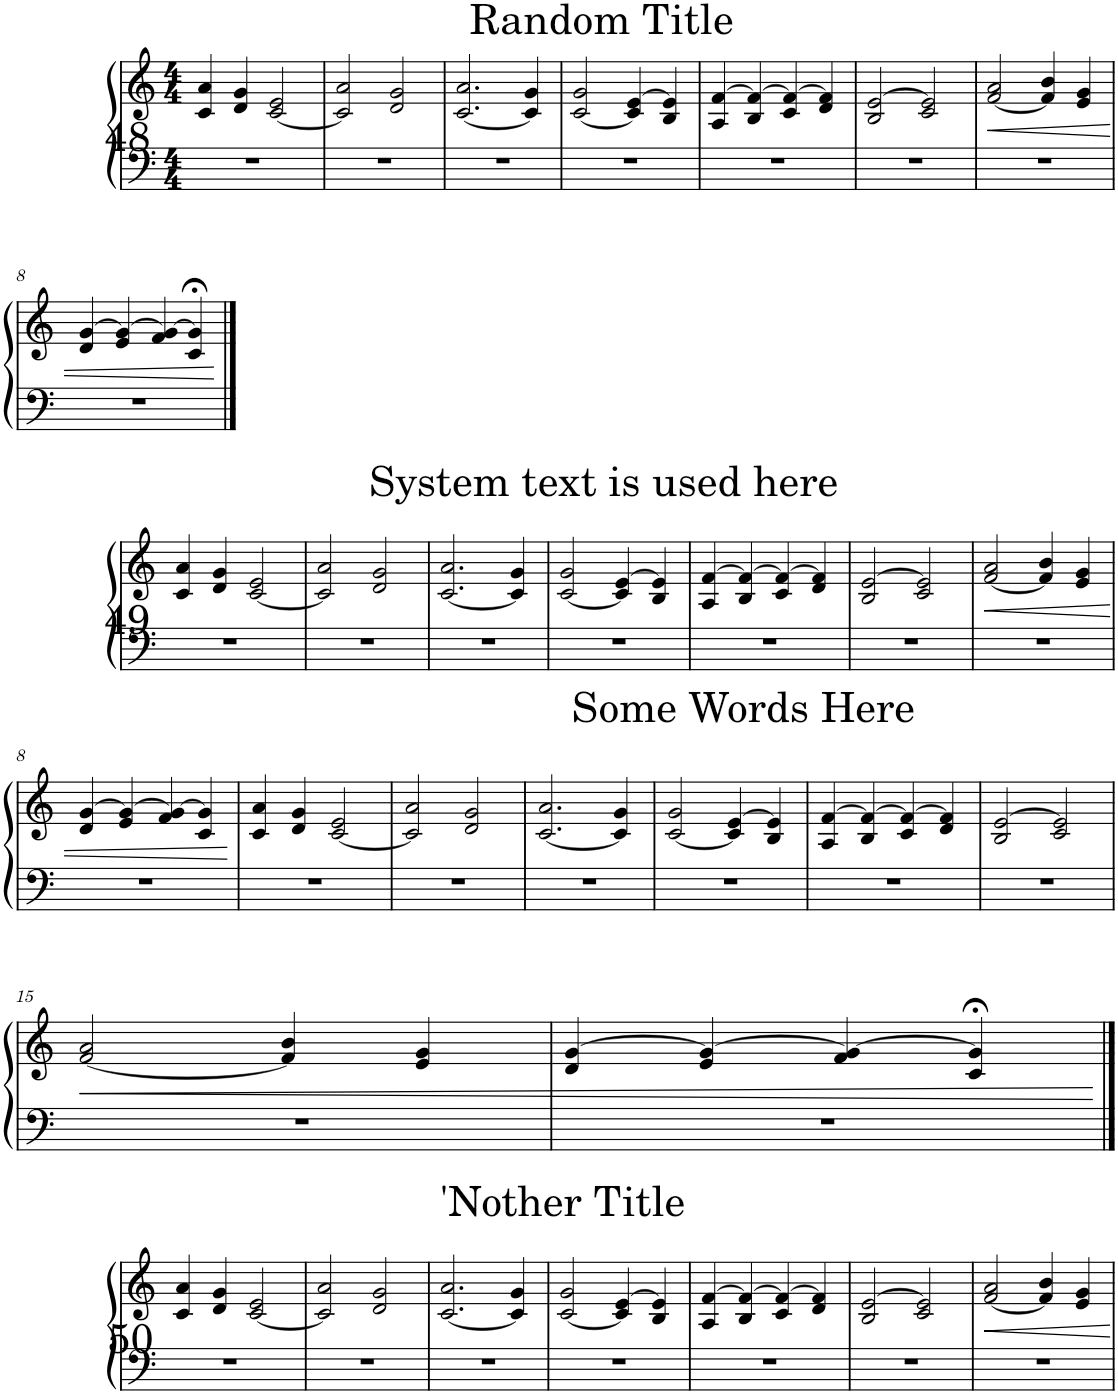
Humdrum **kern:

**kern	**kern	**dynam
*part1	*part1	*part1
*staff2	*staff1	*staff1/2
*I"48	*	*
*clefF4	*clefG2	*
*k[]	*k[]	*
*M4/4	*M4/4	*
=1	=1	=1
!	!LO:TX:a:t=Random Title	!
1r	4c/ 4a/	.
.	4d/ 4g/	.
.	[2c/ 2e/	.
=2	=2	=2
1r	2c/] 2a/	.
.	2d/ 2g/	.
=3	=3	=3
1r	[2.c/ 2.a/	.
.	4c/] 4g/	.
=4	=4	=4
1r	[2c/ 2g/	.
.	4c/] [4e/	.
.	4B/ 4e/]	.
=5	=5	=5
1r	4A/ [4f/	.
.	4B/ 4f/_	.
.	4c/ 4f/_	.
.	4d/ 4f/]	.
=6	=6	=6
1r	2B/ [2e/	.
.	2c/ 2e/]	.
=7	=7	=7
!	!	!LO:HP:b
1r	[2f/ 2a/	<
.	4f/] 4b/	.
.	4e/ 4g/	.
!!LO:LB:g=z
=8	=8	=8
1r	4d/ [4g/	.
.	4e/ 4g/_	.
.	4f/ 4g/_	.
.	4c/;< 4g/];<	.
.	.	[
!!LO:LB:g=z
==1	==1	==1
!	!LO:TX:a:t=System text is used here	!
1r	4c/ 4a/	.
.	4d/ 4g/	.
.	[2c/ 2e/	.
=2	=2	=2
1r	2c/] 2a/	.
.	2d/ 2g/	.
=3	=3	=3
1r	[2.c/ 2.a/	.
.	4c/] 4g/	.
=4	=4	=4
1r	[2c/ 2g/	.
.	4c/] [4e/	.
.	4B/ 4e/]	.
=5	=5	=5
1r	4A/ [4f/	.
.	4B/ 4f/_	.
.	4c/ 4f/_	.
.	4d/ 4f/]	.
=6	=6	=6
1r	2B/ [2e/	.
.	2c/ 2e/]	.
=7	=7	=7
!	!	!LO:HP:b
1r	[2f/ 2a/	<
.	4f/] 4b/	.
.	4e/ 4g/	.
!!LO:LB:g=z
=8	=8	=8
1r	4d/ [4g/	.
.	4e/ 4g/_	.
.	4f/ 4g/_	.
.	4c/ 4g/]	.
.	.	[
=9	=9	=9
1r	4c/ 4a/	.
.	4d/ 4g/	.
.	[2c/ 2e/	.
=10	=10	=10
1r	2c/] 2a/	.
.	2d/ 2g/	.
=11	=11	=11
!	!LO:TX:a:t=Some Words Here	!
1r	[2.c/ 2.a/	.
.	4c/] 4g/	.
=12	=12	=12
1r	[2c/ 2g/	.
.	4c/] [4e/	.
.	4B/ 4e/]	.
=13	=13	=13
1r	4A/ [4f/	.
.	4B/ 4f/_	.
.	4c/ 4f/_	.
.	4d/ 4f/]	.
=14	=14	=14
1r	2B/ [2e/	.
.	2c/ 2e/]	.
!!LO:LB:g=z
=15	=15	=15
!	!	!LO:HP:b
1r	[2f/ 2a/	<
.	4f/] 4b/	.
.	4e/ 4g/	.
=16	=16	=16
1r	4d/ [4g/	.
.	4e/ 4g/_	.
.	4f/ 4g/_	.
.	4c/;< 4g/];<	.
.	.	[
!!LO:LB:g=z
==1	==1	==1
!	!LO:TX:a:t='Nother Title	!
1r	4c/ 4a/	.
.	4d/ 4g/	.
.	[2c/ 2e/	.
=2	=2	=2
1r	2c/] 2a/	.
.	2d/ 2g/	.
=3	=3	=3
1r	[2.c/ 2.a/	.
.	4c/] 4g/	.
=4	=4	=4
1r	[2c/ 2g/	.
.	4c/] [4e/	.
.	4B/ 4e/]	.
=5	=5	=5
1r	4A/ [4f/	.
.	4B/ 4f/_	.
.	4c/ 4f/_	.
.	4d/ 4f/]	.
=6	=6	=6
1r	2B/ [2e/	.
.	2c/ 2e/]	.
=7	=7	=7
1r	[2f/ 2a/	.
.	4f/] 4b/	.
.	4e/ 4g/	.
=	=	=
*-	*-	*-
